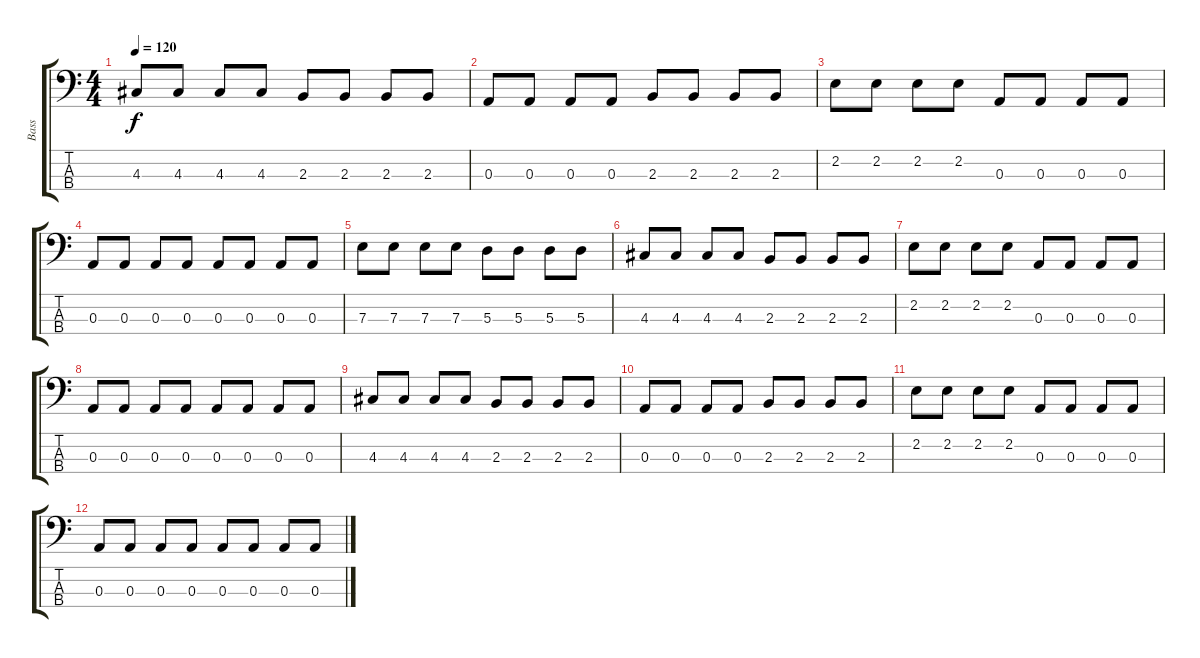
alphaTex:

\track ("Bass" "Bass") {instrument electricbasspick}
\staff {score tabs}
\tuning (G2 D2 A1 E1) {hide}
\ts (4 4)
\tempo 120
\clef f4
\ks c
4.3.8{dy f} 4.3.8 4.3.8 4.3.8 2.3.8 2.3.8 2.3.8 2.3.8 |
0.3.8 0.3.8 0.3.8 0.3.8 2.3.8 2.3.8 2.3.8 2.3.8 |
2.2.8 2.2.8 2.2.8 2.2.8 0.3.8 0.3.8 0.3.8 0.3.8 |
0.3.8 0.3.8 0.3.8 0.3.8 0.3.8 0.3.8 0.3.8 0.3.8 |
7.3.8 7.3.8 7.3.8 7.3.8 5.3.8 5.3.8 5.3.8 5.3.8 |
4.3.8 4.3.8 4.3.8 4.3.8 2.3.8 2.3.8 2.3.8 2.3.8 |
2.2.8 2.2.8 2.2.8 2.2.8 0.3.8 0.3.8 0.3.8 0.3.8 |
0.3.8 0.3.8 0.3.8 0.3.8 0.3.8 0.3.8 0.3.8 0.3.8 |
4.3.8 4.3.8 4.3.8 4.3.8 2.3.8 2.3.8 2.3.8 2.3.8 |
0.3.8 0.3.8 0.3.8 0.3.8 2.3.8 2.3.8 2.3.8 2.3.8 |
2.2.8 2.2.8 2.2.8 2.2.8 0.3.8 0.3.8 0.3.8 0.3.8 |
0.3.8 0.3.8 0.3.8 0.3.8 0.3.8 0.3.8 0.3.8 0.3.8
